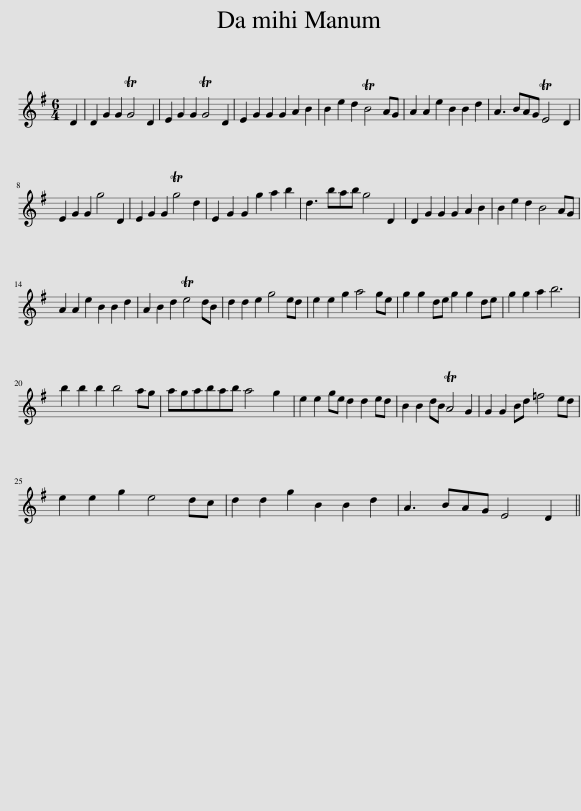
X:1
L:1/8
M:6/4
I:linebreak $
K:G
V:1 treble
V:1
 D2 | D2 G2 G2 TG4 D2 | E2 G2 G2 TG4 D2 | E2 G2 G2 G2 A2 B2 | B2 e2 d2 TB4 AG | %5
 A2 A2 e2 B2 B2 d2 | A3 BAG TE4 D2 |$ E2 G2 G2 g4 D2 | E2 G2 G2 Tg4 d2 | E2 G2 G2 g2 a2 b2 | %10
 d3 bab g4 D2 | D2 G2 G2 G2 A2 B2 | B2 e2 d2 B4 AG |$ A2 A2 e2 B2 B2 d2 | A2 B2 d2 Te4 dB | %15
 d2 d2 e2 g4 ed | e2 e2 g2 a4 ge | g2 g2 de g2 g2 de | g2 g2 a2 b6 |$ b2 b2 b2 b4 ag | %20
 agabab a4 g2 | e2 e2 ge d2 d2 ed | B2 B2 dB TA4 G2 | G2 G2 Bd =f4 ed |$ e2 e2 g2 e4 dc | %25
 d2 d2 g2 B2 B2 d2 | A3 BAG E4 D2 || %27
